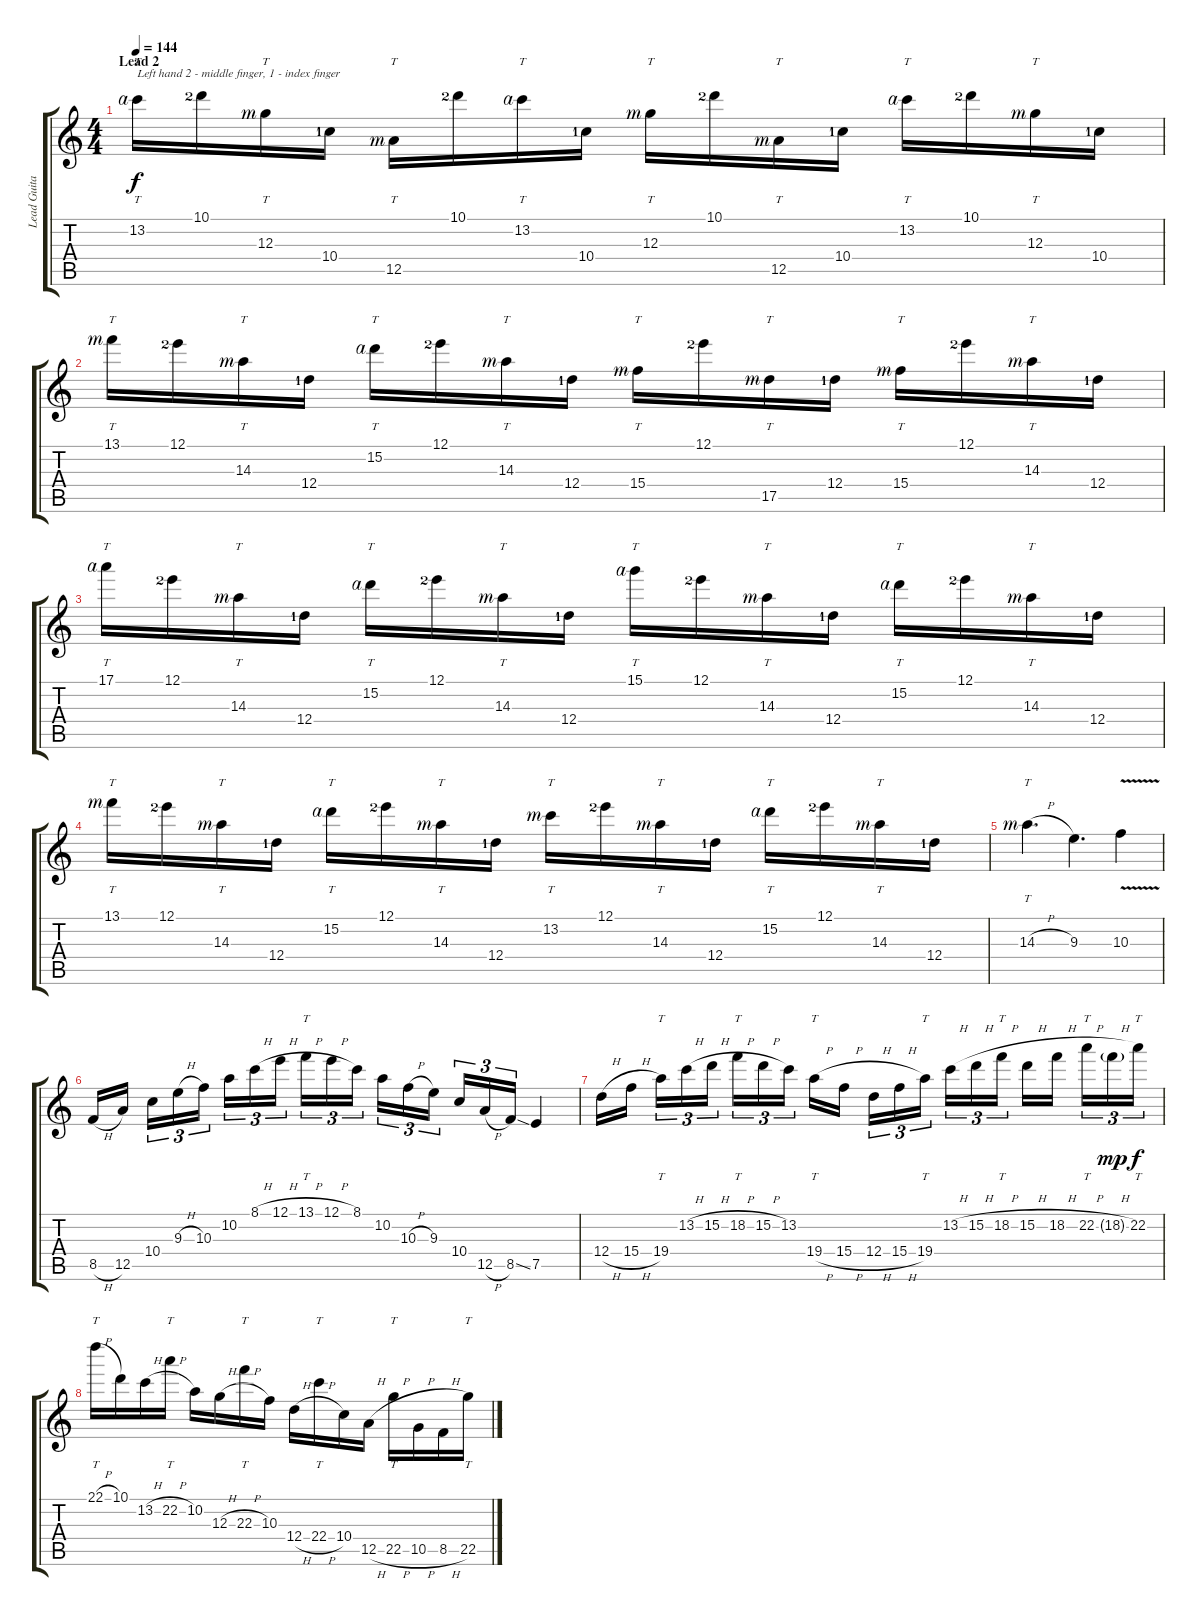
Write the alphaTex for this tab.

\track ("Lead Guitar 1" "Lead Guita") {instrument distortionguitar}
\staff {score tabs}
\tuning (E4 B3 G3 D3 A2 E2) {hide}
\ts (4 4)
\section ("" "Lead 2")
\tempo 144
\clef g2
\ks c
13.2{rf 4}.16{tt txt "Left hand 2 - middle finger, 1 - index finger" dy f} 10.1{lf 3}.16 12.3{rf 3}.16{tt} 10.4{lf 2}.16 12.5{rf 3}.16{tt} 10.1{lf 3}.16 13.2{rf 4}.16{tt} 10.4{lf 2}.16 12.3{rf 3}.16{tt} 10.1{lf 3}.16 12.5{rf 3}.16{tt} 10.4{lf 2}.16 13.2{rf 4}.16{tt} 10.1{lf 3}.16 12.3{rf 3}.16{tt} 10.4{lf 2}.16 |
13.1{rf 3}.16{tt} 12.1{lf 3}.16 14.3{rf 3}.16{tt} 12.4{lf 2}.16 15.2{rf 4}.16{tt} 12.1{lf 3}.16 14.3{rf 3}.16{tt} 12.4{lf 2}.16 15.4{rf 3}.16{tt} 12.1{lf 3}.16 17.5{rf 3}.16{tt} 12.4{lf 2}.16 15.4{rf 3}.16{tt} 12.1{lf 3}.16 14.3{rf 3}.16{tt} 12.4{lf 2}.16 |
17.1{rf 4}.16{tt} 12.1{lf 3}.16 14.3{rf 3}.16{tt} 12.4{lf 2}.16 15.2{rf 4}.16{tt} 12.1{lf 3}.16 14.3{rf 3}.16{tt} 12.4{lf 2}.16 15.1{rf 4}.16{tt} 12.1{lf 3}.16 14.3{rf 3}.16{tt} 12.4{lf 2}.16 15.2{rf 4}.16{tt} 12.1{lf 3}.16 14.3{rf 3}.16{tt} 12.4{lf 2}.16 |
13.1{rf 3}.16{tt} 12.1{lf 3}.16 14.3{rf 3}.16{tt} 12.4{lf 2}.16 15.2{rf 4}.16{tt} 12.1{lf 3}.16 14.3{rf 3}.16{tt} 12.4{lf 2}.16 13.2{rf 3}.16{tt} 12.1{lf 3}.16 14.3{rf 3}.16{tt} 12.4{lf 2}.16 15.2{rf 4}.16{tt} 12.1{lf 3}.16 14.3{rf 3}.16{tt} 12.4{lf 2}.16 |
14.3{h rf 3}.4{tt d} 9.3.4{d} 10.3{v}.4 |
8.5{h}.16 12.5.16{beam splitsecondary} 10.4.16{tu (3 2)} 9.3{h}.16{tu (3 2)} 10.3.16{tu (3 2)} 10.2.16{tu (3 2)} 8.1{h}.16{tu (3 2)} 12.1{h}.16{tu (3 2) beam splitsecondary} 13.1{h}.16{tt tu (3 2)} 12.1{h}.16{tu (3 2)} 8.1.16{tu (3 2)} 10.2.16{tu (3 2)} 10.3{h}.16{tu (3 2)} 9.3.16{tu (3 2) beam splitsecondary} 10.4.16{tu (3 2)} 12.5{h}.16{tu (3 2)} 8.5{ss}.16{tu (3 2)} 7.5.4 |
12.4{h}.16 15.4{h}.16{beam splitsecondary} 19.4.16{tt tu (3 2)} 13.2{h}.16{tu (3 2)} 15.2{h}.16{tu (3 2)} 18.2{h}.16{tt tu (3 2)} 15.2{h}.16{tu (3 2)} 13.2.16{tu (3 2) beam splitsecondary} 19.4{h}.16{tt} 15.4{h}.16 12.4{h}.16{tu (3 2)} 15.4{h}.16{tu (3 2)} 19.4.16{tt tu (3 2) beam splitsecondary} 13.2{h}.16{tu (3 2)} 15.2{h}.16{tu (3 2)} 18.2{h}.16{tt tu (3 2)} 15.2{h}.16 18.2{h}.16{beam splitsecondary} 22.2{h}.16{tt tu (3 2)} 18.2{h g}.16{tu (3 2) dy mp} 22.2.16{tt tu (3 2) dy f} |
22.1{h}.16{tt} 10.1.16 13.2{h}.16 22.2{h}.16{tt} 10.2.16 12.3{h}.16 22.3{h}.16{tt} 10.3.16 12.4{h}.16 22.4{h}.16{tt} 10.4.16 12.5{h}.16 22.5{h}.16{tt} 10.5{h}.16 8.5{h}.16 22.5{h}.16{tt}
